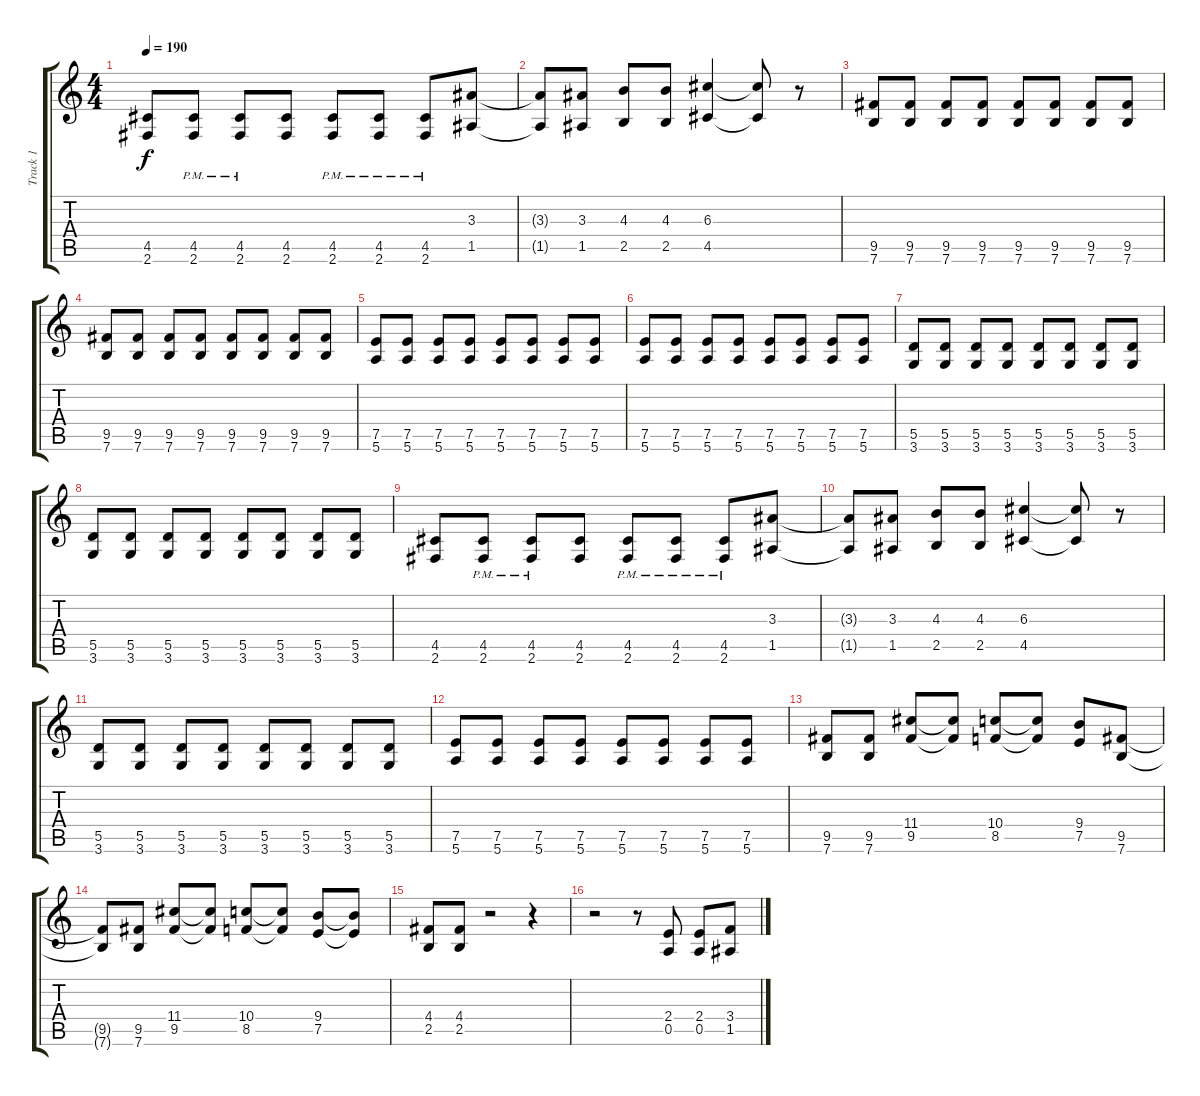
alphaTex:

\track ("Track 1" "Track 1") {instrument overdrivenguitar}
\staff {score tabs}
\tuning (E4 B3 G3 D3 A2 E2) {hide}
\ts (4 4)
\tempo 190
\clef g2
\ks c
(4.5 2.6).8{dy f} (4.5{pm} 2.6{pm}).8 (4.5{pm} 2.6{pm}).8 (4.5 2.6).8 (4.5{pm} 2.6{pm}).8 (4.5{pm} 2.6{pm}).8 (4.5{pm} 2.6{pm}).8 (3.3 1.5).8 |
(3.3{t} 1.5{t}).8 (3.3 1.5).8 (4.3 2.5).8 (4.3 2.5).8 (6.3 4.5).4 (6.3{t} 4.5{t}).8 r.8 |
(9.5 7.6).8 (9.5 7.6).8 (9.5 7.6).8 (9.5 7.6).8 (9.5 7.6).8 (9.5 7.6).8 (9.5 7.6).8 (9.5 7.6).8 |
(9.5 7.6).8 (9.5 7.6).8 (9.5 7.6).8 (9.5 7.6).8 (9.5 7.6).8 (9.5 7.6).8 (9.5 7.6).8 (9.5 7.6).8 |
(7.5 5.6).8 (7.5 5.6).8 (7.5 5.6).8 (7.5 5.6).8 (7.5 5.6).8 (7.5 5.6).8 (7.5 5.6).8 (7.5 5.6).8 |
(7.5 5.6).8 (7.5 5.6).8 (7.5 5.6).8 (7.5 5.6).8 (7.5 5.6).8 (7.5 5.6).8 (7.5 5.6).8 (7.5 5.6).8 |
(5.5 3.6).8 (5.5 3.6).8 (5.5 3.6).8 (5.5 3.6).8 (5.5 3.6).8 (5.5 3.6).8 (5.5 3.6).8 (5.5 3.6).8 |
(5.5 3.6).8 (5.5 3.6).8 (5.5 3.6).8 (5.5 3.6).8 (5.5 3.6).8 (5.5 3.6).8 (5.5 3.6).8 (5.5 3.6).8 |
(4.5 2.6).8 (4.5{pm} 2.6{pm}).8 (4.5{pm} 2.6{pm}).8 (4.5 2.6).8 (4.5{pm} 2.6{pm}).8 (4.5{pm} 2.6{pm}).8 (4.5{pm} 2.6{pm}).8 (3.3 1.5).8 |
(3.3{t} 1.5{t}).8 (3.3 1.5).8 (4.3 2.5).8 (4.3 2.5).8 (6.3 4.5).4 (6.3{t} 4.5{t}).8 r.8 |
(5.5 3.6).8 (5.5 3.6).8 (5.5 3.6).8 (5.5 3.6).8 (5.5 3.6).8 (5.5 3.6).8 (5.5 3.6).8 (5.5 3.6).8 |
(7.5 5.6).8 (7.5 5.6).8 (7.5 5.6).8 (7.5 5.6).8 (7.5 5.6).8 (7.5 5.6).8 (7.5 5.6).8 (7.5 5.6).8 |
(9.5 7.6).8 (9.5 7.6).8 (11.4 9.5).8 (11.4{t} 9.5{t}).8 (10.4 8.5).8 (10.4{t} 8.5{t}).8 (9.4 7.5).8 (9.5 7.6).8 |
(9.5{t} 7.6{t}).8 (9.5 7.6).8 (11.4 9.5).8 (11.4{t} 9.5{t}).8 (10.4 8.5).8 (10.4{t} 8.5{t}).8 (9.4 7.5).8 (9.4{t} 7.5{t}).8 |
(4.4 2.5).8 (4.4 2.5).8 r.2 r.4 |
r.2 r.8 (2.4 0.5).8 (2.4 0.5).8 (3.4 1.5).8
